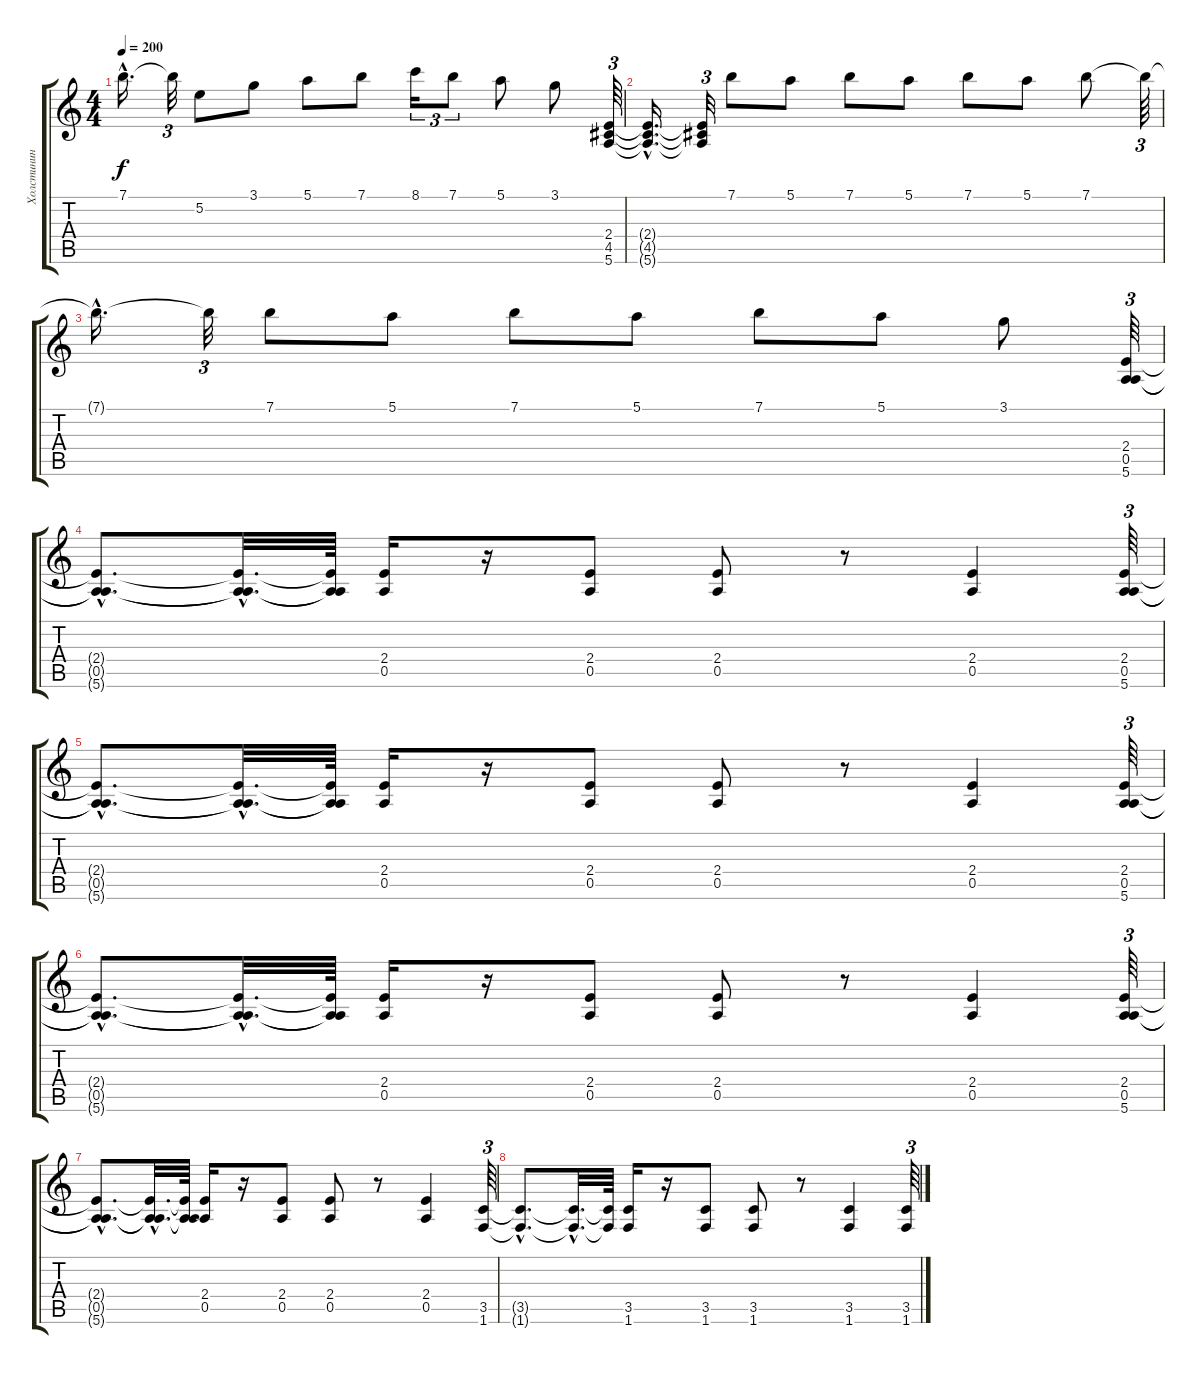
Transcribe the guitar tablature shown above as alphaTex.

\track ("Холстинин" "Холстинин") {instrument distortionguitar}
\staff {score tabs}
\tuning (E4 B3 G3 D3 A2 E2) {hide}
\ts (4 4)
\tempo 200
\clef g2
\ks c
7.1{hac t}.16{d dy f} 7.1{t}.32{tu (3 2)} 5.2.8 3.1.8 5.1.8 7.1.8 8.1.16{tu (3 2)} 7.1.8{tu (3 2)} 5.1.8 3.1.8 (2.4 4.5 5.6).64{tu (3 2)} |
(2.4{hac t} 4.5{hac t} 5.6{hac t}).16{d} (2.4{t} 4.5{t} 5.6{t}).32{tu (3 2)} 7.1.8 5.1.8 7.1.8 5.1.8 7.1.8 5.1.8 7.1.8 7.1{t}.64{tu (3 2)} |
7.1{hac t}.16{d} 7.1{t}.32{tu (3 2)} 7.1.8 5.1.8 7.1.8 5.1.8 7.1.8 5.1.8 3.1.8 (2.4 0.5 5.6).64{tu (3 2)} |
(2.4{hac t} 0.5{hac t} 5.6{hac t}).8{d} (2.4{hac t} 0.5{hac t} 5.6{hac t}).32{d} (2.4{t} 0.5{t} 5.6{t}).64 (2.4 0.5).16 r.16 (2.4 0.5).8 (2.4 0.5).8 r.8 (2.4 0.5).4 (2.4 0.5 5.6).64{tu (3 2)} |
(2.4{hac t} 0.5{hac t} 5.6{hac t}).8{d} (2.4{hac t} 0.5{hac t} 5.6{hac t}).32{d} (2.4{t} 0.5{t} 5.6{t}).64 (2.4 0.5).16 r.16 (2.4 0.5).8 (2.4 0.5).8 r.8 (2.4 0.5).4 (2.4 0.5 5.6).64{tu (3 2)} |
(2.4{hac t} 0.5{hac t} 5.6{hac t}).8{d} (2.4{hac t} 0.5{hac t} 5.6{hac t}).32{d} (2.4{t} 0.5{t} 5.6{t}).64 (2.4 0.5).16 r.16 (2.4 0.5).8 (2.4 0.5).8 r.8 (2.4 0.5).4 (2.4 0.5 5.6).64{tu (3 2)} |
(2.4{hac t} 0.5{hac t} 5.6{hac t}).8{d} (2.4{hac t} 0.5{hac t} 5.6{hac t}).32{d} (2.4{t} 0.5{t} 5.6{t}).64 (2.4 0.5).16 r.16 (2.4 0.5).8 (2.4 0.5).8 r.8 (2.4 0.5).4 (3.5 1.6).64{tu (3 2)} |
(3.5{hac t} 1.6{hac t}).8{d} (3.5{hac t} 1.6{hac t}).32{d} (3.5{t} 1.6{t}).64 (3.5 1.6).16 r.16 (3.5 1.6).8 (3.5 1.6).8 r.8 (3.5 1.6).4 (3.5 1.6).64{tu (3 2)}
